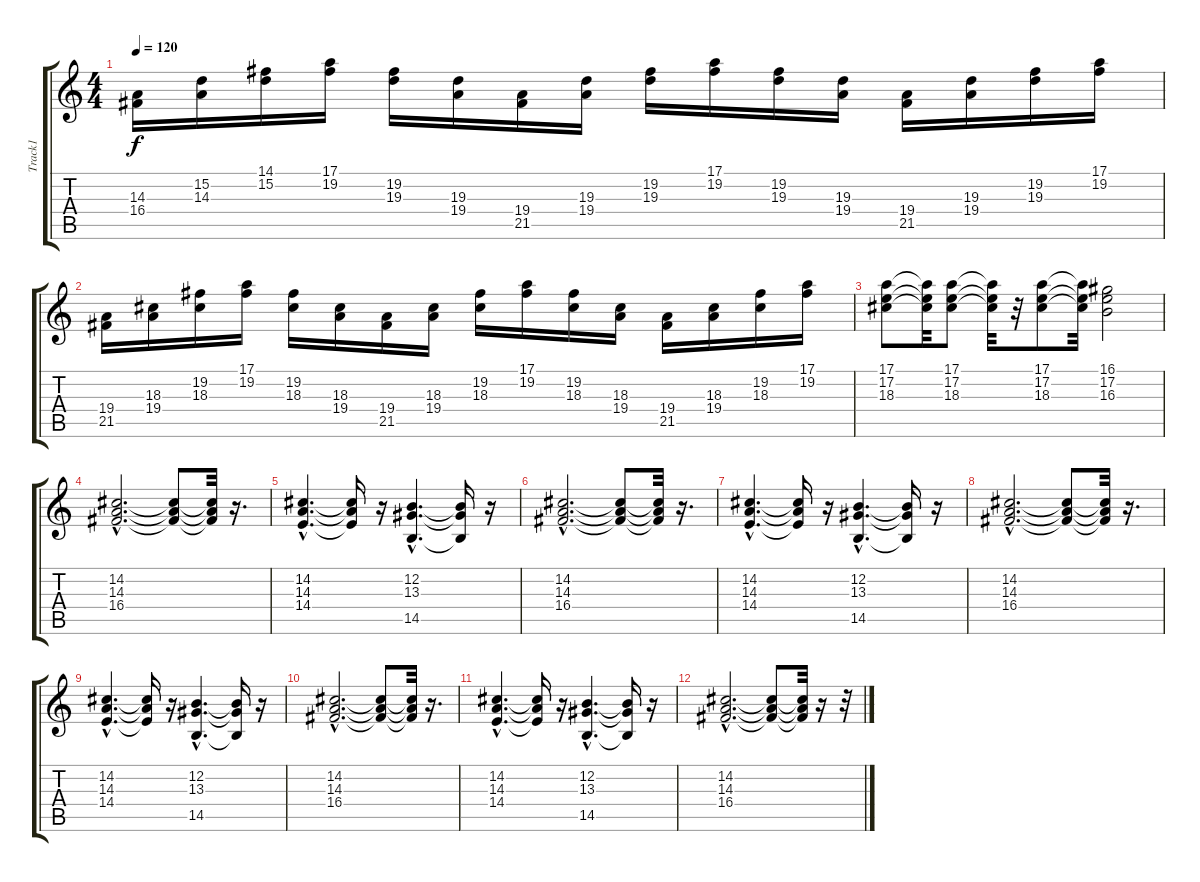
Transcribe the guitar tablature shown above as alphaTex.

\track ("Track1" "Track1") {instrument harpsichord}
\staff {score tabs}
\tuning (E4 B3 G3 D3 A2 E2) {hide}
\ts (4 4)
\tempo 120
\clef g2
\ks c
(14.3 16.4).16{dy f} (15.2 14.3).16 (14.1 15.2).16 (17.1 19.2).16 (19.2 19.3).16 (19.3 19.4).16 (19.4 21.5).16 (19.3 19.4).16 (19.2 19.3).16 (17.1 19.2).16 (19.2 19.3).16 (19.3 19.4).16 (19.4 21.5).16 (19.3 19.4).16 (19.2 19.3).16 (17.1 19.2).16 |
(19.4 21.5).16 (18.3 19.4).16 (19.2 18.3).16 (17.1 19.2).16 (19.2 18.3).16 (18.3 19.4).16 (19.4 21.5).16 (18.3 19.4).16 (19.2 18.3).16 (17.1 19.2).16 (19.2 18.3).16 (18.3 19.4).16 (19.4 21.5).16 (18.3 19.4).16 (19.2 18.3).16 (17.1 19.2).16 |
(17.1 17.2 18.3).8 (17.1{t} 17.2{t} 18.3{t}).32 (17.1 17.2 18.3).8 (17.1{t} 17.2{t} 18.3{t}).32 r.32 (17.1 17.2 18.3).8 (17.1{t} 17.2{t} 18.3{t}).32 (16.1 17.2 16.3).2 |
(14.2{hac} 14.3{hac} 16.4{hac}).2{d volume 12} (14.2{t} 14.3{t} 16.4{t}).8 (14.2{t} 14.3{t} 16.4{t}).32 r.16{d} |
(14.2{hac} 14.3{hac} 14.4{hac}).4{d} (14.2{t} 14.3{t} 14.4{t}).16 r.16 (12.2{hac} 13.3{hac} 14.5{hac}).4{d} (12.2{t} 13.3{t} 14.5{t}).16 r.16 |
(14.2{hac} 14.3{hac} 16.4{hac}).2{d} (14.2{t} 14.3{t} 16.4{t}).8 (14.2{t} 14.3{t} 16.4{t}).32 r.16{d} |
(14.2{hac} 14.3{hac} 14.4{hac}).4{d} (14.2{t} 14.3{t} 14.4{t}).16 r.16 (12.2{hac} 13.3{hac} 14.5{hac}).4{d} (12.2{t} 13.3{t} 14.5{t}).16 r.16 |
(14.2{hac} 14.3{hac} 16.4{hac}).2{d} (14.2{t} 14.3{t} 16.4{t}).8 (14.2{t} 14.3{t} 16.4{t}).32 r.16{d} |
(14.2{hac} 14.3{hac} 14.4{hac}).4{d} (14.2{t} 14.3{t} 14.4{t}).16 r.16 (12.2{hac} 13.3{hac} 14.5{hac}).4{d} (12.2{t} 13.3{t} 14.5{t}).16 r.16 |
(14.2{hac} 14.3{hac} 16.4{hac}).2{d} (14.2{t} 14.3{t} 16.4{t}).8 (14.2{t} 14.3{t} 16.4{t}).32 r.16{d} |
(14.2{hac} 14.3{hac} 14.4{hac}).4{d} (14.2{t} 14.3{t} 14.4{t}).16 r.16 (12.2{hac} 13.3{hac} 14.5{hac}).4{d} (12.2{t} 13.3{t} 14.5{t}).16 r.16 |
(14.2{hac} 14.3{hac} 16.4{hac}).2{d volume 12} (14.2{t} 14.3{t} 16.4{t}).8 (14.2{t} 14.3{t} 16.4{t}).32 r.16 r.32
